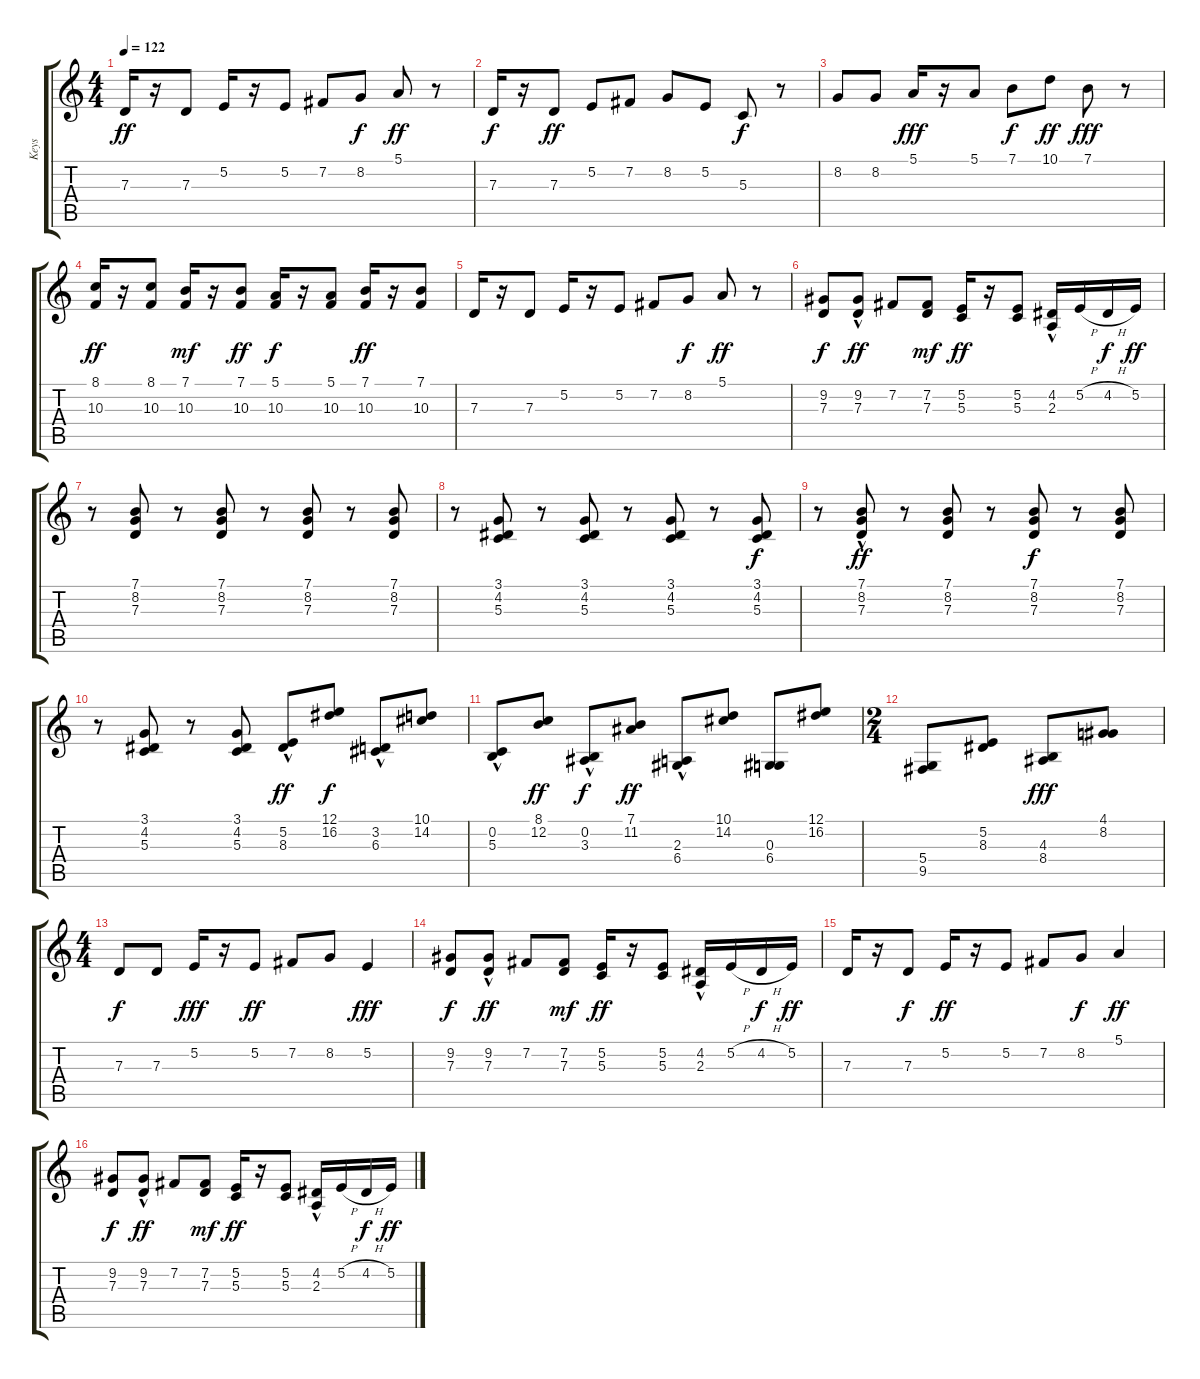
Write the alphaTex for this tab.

\track ("Keys" "Keys") {instrument honkytonkpiano}
\staff {score tabs}
\tuning (E4 B3 G3 D3 A2 E2) {hide}
\ts (4 4)
\tempo 122
\clef g2
\ks c
7.3.16{dy ff} r.16 7.3.8 5.2.16 r.16 5.2.8 7.2.8 8.2.8{dy f} 5.1.8{dy ff} r.8 |
7.3.16{dy f} r.16 7.3.8{dy ff} 5.2.8 7.2.8 8.2.8 5.2.8 5.3.8{dy f} r.8 |
8.2.8 8.2.8 5.1.16{dy fff} r.16 5.1.8 7.1.8{dy f} 10.1.8{dy ff} 7.1.8{dy fff} r.8 |
(8.1 10.3).16{dy ff} r.16 (8.1 10.3).8 (7.1 10.3).16{dy mf} r.16 (7.1 10.3).8{dy ff} (5.1 10.3).16{dy f} r.16 (5.1 10.3).8 (7.1 10.3).16{dy ff} r.16 (7.1 10.3).8 |
7.3.16 r.16 7.3.8 5.2.16 r.16 5.2.8 7.2.8 8.2.8{dy f} 5.1.8{dy ff} r.8 |
(9.2 7.3).8{dy f} (9.2 7.3{hac}).8{dy ff} 7.2.8 (7.2 7.3).8{dy mf} (5.2 5.3).16{dy ff} r.16 (5.2 5.3).8 (4.2 2.3{hac}).16 5.2{h}.16 4.2{h}.16{dy f} 5.2.16{dy ff} |
r.8 (7.1 8.2 7.3).8 r.8 (7.1 8.2 7.3).8 r.8 (7.1 8.2 7.3).8 r.8 (7.1 8.2 7.3).8 |
r.8 (3.1 4.2 5.3).8 r.8 (3.1 4.2 5.3).8 r.8 (3.1 4.2 5.3).8 r.8 (3.1 4.2 5.3).8{dy f} |
r.8 (7.1{hac} 8.2 7.3{hac}).8{dy ff} r.8 (7.1 8.2 7.3).8 r.8 (7.1 8.2 7.3).8{dy f} r.8 (7.1 8.2 7.3).8 |
r.8 (3.1 4.2 5.3).8 r.8 (3.1 4.2 5.3).8 (5.2{hac} 8.3{hac}).8{dy ff} (12.1 16.2).8{dy f} (3.2{hac} 6.3{hac}).8 (10.1 14.2).8 |
(0.2{hac} 5.3{hac}).8 (8.1 12.2).8{dy ff} (0.2{hac} 3.3{hac}).8{dy f} (7.1 11.2).8{dy ff} (2.3{hac} 6.4{hac}).8 (10.1 14.2).8 (0.3 6.4).8 (12.1 16.2).8 |
\ts (2 4)
(5.4 9.5).8 (5.2 8.3).8 (4.3 8.4).8{dy fff} (4.1 8.2).8 |
\ts (4 4)
7.3.8{dy f} 7.3.8 5.2.16{dy fff} r.16 5.2.8{dy ff} 7.2.8 8.2.8 5.2.4{dy fff} |
(9.2 7.3).8{dy f} (9.2 7.3{hac}).8{dy ff} 7.2.8 (7.2 7.3).8{dy mf} (5.2 5.3).16{dy ff} r.16 (5.2 5.3).8 (4.2 2.3{hac}).16 5.2{h}.16 4.2{h}.16{dy f} 5.2.16{dy ff} |
7.3.16 r.16 7.3.8{dy f} 5.2.16{dy ff} r.16 5.2.8 7.2.8 8.2.8{dy f} 5.1.4{dy ff} |
(9.2 7.3).8{dy f} (9.2 7.3{hac}).8{dy ff} 7.2.8 (7.2 7.3).8{dy mf} (5.2 5.3).16{dy ff} r.16 (5.2 5.3).8 (4.2 2.3{hac}).16 5.2{h}.16 4.2{h}.16{dy f} 5.2.16{dy ff}
